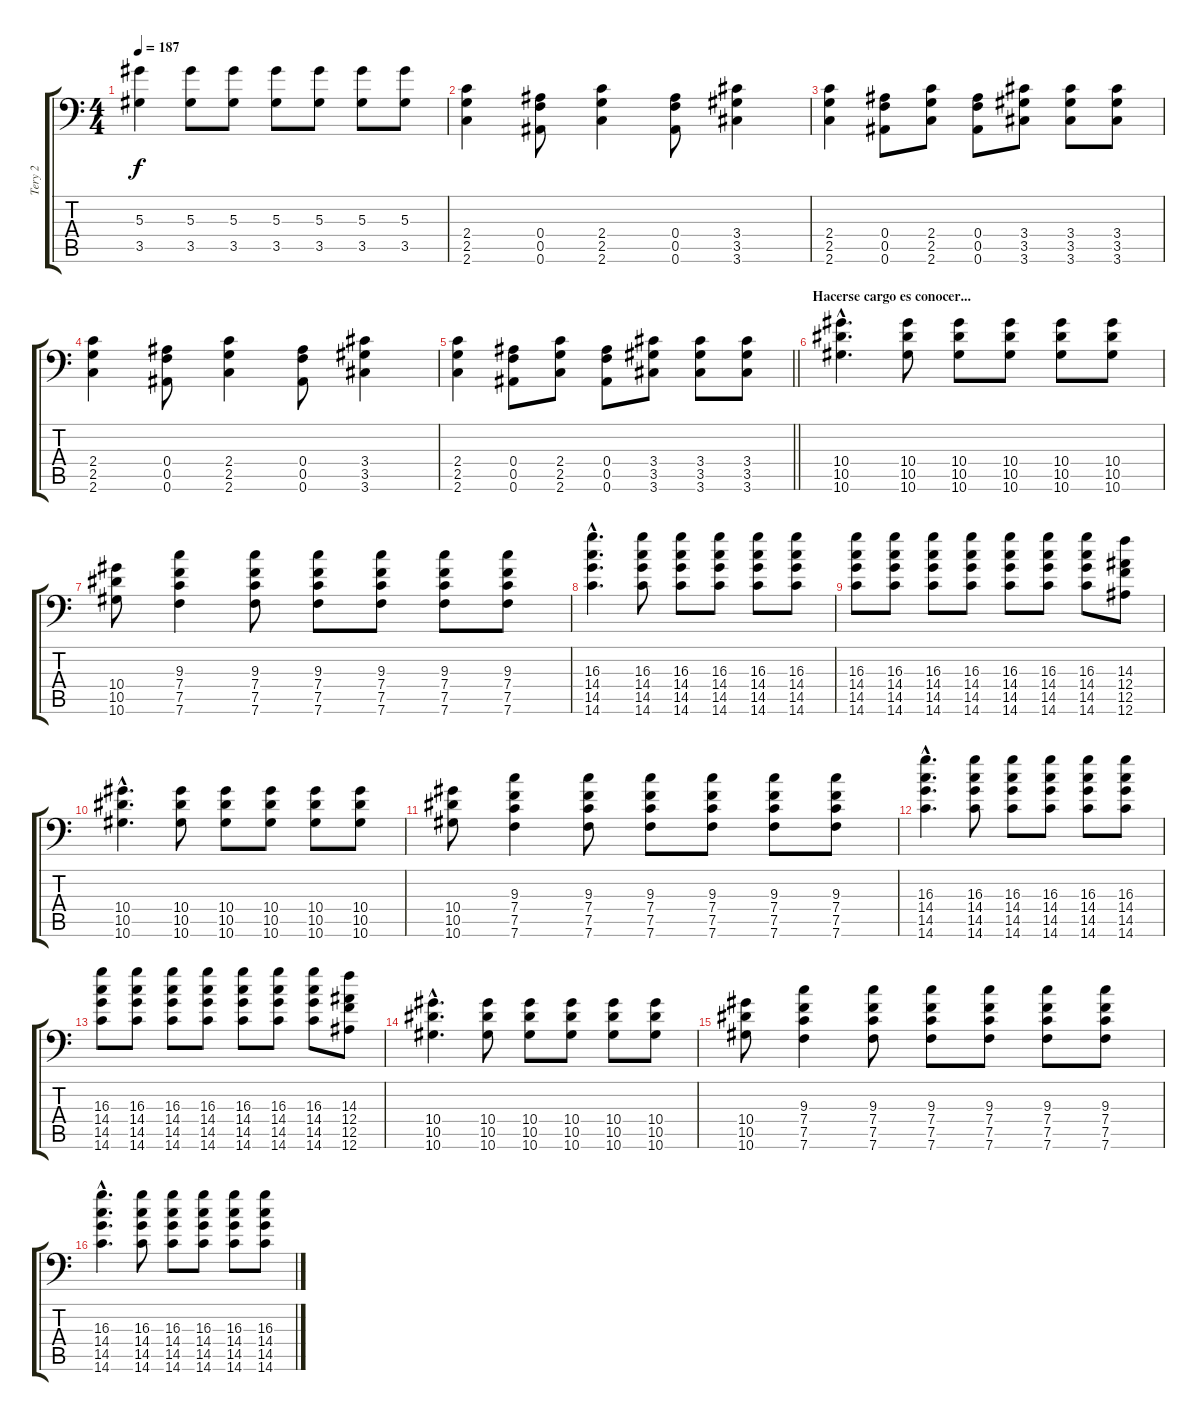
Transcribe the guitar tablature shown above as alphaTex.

\track ("Tery 2" "Tery 2") {instrument distortionguitar}
\staff {score tabs}
\tuning (C4 G3 Eb3 Bb2 F2 Bb1) {hide}
\ts (4 4)
\tempo 187
\clef f4
\ks c
(5.3 3.5).4{dy f} (5.3 3.5).8 (5.3 3.5).8 (5.3 3.5).8 (5.3 3.5).8 (5.3 3.5).8 (5.3 3.5).8 |
(2.4 2.5 2.6).4 (0.4 0.5 0.6).8 (2.4 2.5 2.6).4 (0.4 0.5 0.6).8 (3.4 3.5 3.6).4 |
(2.4 2.5 2.6).4 (0.4 0.5 0.6).8 (2.4 2.5 2.6).8 (0.4 0.5 0.6).8 (3.4 3.5 3.6).8 (3.4 3.5 3.6).8 (3.4 3.5 3.6).8 |
(2.4 2.5 2.6).4 (0.4 0.5 0.6).8 (2.4 2.5 2.6).4 (0.4 0.5 0.6).8 (3.4 3.5 3.6).4 |
\barLineRight lightlight
(2.4 2.5 2.6).4 (0.4 0.5 0.6).8 (2.4 2.5 2.6).8 (0.4 0.5 0.6).8 (3.4 3.5 3.6).8 (3.4 3.5 3.6).8 (3.4 3.5 3.6).8 |
\section ("" "Hacerse cargo es conocer...")
(10.4{hac} 10.5{hac} 10.6{hac}).4{d} (10.4 10.5 10.6).8 (10.4 10.5 10.6).8 (10.4 10.5 10.6).8 (10.4 10.5 10.6).8 (10.4 10.5 10.6).8 |
(10.4 10.5 10.6).8 (9.3 7.4 7.5 7.6).4 (9.3 7.4 7.5 7.6).8 (9.3 7.4 7.5 7.6).8 (9.3 7.4 7.5 7.6).8 (9.3 7.4 7.5 7.6).8 (9.3 7.4 7.5 7.6).8 |
(16.3{hac} 14.4{hac} 14.5{hac} 14.6{hac}).4{d} (16.3 14.4 14.5 14.6).8 (16.3 14.4 14.5 14.6).8 (16.3 14.4 14.5 14.6).8 (16.3 14.4 14.5 14.6).8 (16.3 14.4 14.5 14.6).8 |
(16.3 14.4 14.5 14.6).8 (16.3 14.4 14.5 14.6).8 (16.3 14.4 14.5 14.6).8 (16.3 14.4 14.5 14.6).8 (16.3 14.4 14.5 14.6).8 (16.3 14.4 14.5 14.6).8 (16.3 14.4 14.5 14.6).8 (14.3 12.4 12.5 12.6).8 |
(10.4{hac} 10.5{hac} 10.6{hac}).4{d} (10.4 10.5 10.6).8 (10.4 10.5 10.6).8 (10.4 10.5 10.6).8 (10.4 10.5 10.6).8 (10.4 10.5 10.6).8 |
(10.4 10.5 10.6).8 (9.3 7.4 7.5 7.6).4 (9.3 7.4 7.5 7.6).8 (9.3 7.4 7.5 7.6).8 (9.3 7.4 7.5 7.6).8 (9.3 7.4 7.5 7.6).8 (9.3 7.4 7.5 7.6).8 |
(16.3{hac} 14.4{hac} 14.5{hac} 14.6{hac}).4{d} (16.3 14.4 14.5 14.6).8 (16.3 14.4 14.5 14.6).8 (16.3 14.4 14.5 14.6).8 (16.3 14.4 14.5 14.6).8 (16.3 14.4 14.5 14.6).8 |
(16.3 14.4 14.5 14.6).8 (16.3 14.4 14.5 14.6).8 (16.3 14.4 14.5 14.6).8 (16.3 14.4 14.5 14.6).8 (16.3 14.4 14.5 14.6).8 (16.3 14.4 14.5 14.6).8 (16.3 14.4 14.5 14.6).8 (14.3 12.4 12.5 12.6).8 |
(10.4{hac} 10.5{hac} 10.6{hac}).4{d} (10.4 10.5 10.6).8 (10.4 10.5 10.6).8 (10.4 10.5 10.6).8 (10.4 10.5 10.6).8 (10.4 10.5 10.6).8 |
(10.4 10.5 10.6).8 (9.3 7.4 7.5 7.6).4 (9.3 7.4 7.5 7.6).8 (9.3 7.4 7.5 7.6).8 (9.3 7.4 7.5 7.6).8 (9.3 7.4 7.5 7.6).8 (9.3 7.4 7.5 7.6).8 |
(16.3{hac} 14.4{hac} 14.5{hac} 14.6{hac}).4{d} (16.3 14.4 14.5 14.6).8 (16.3 14.4 14.5 14.6).8 (16.3 14.4 14.5 14.6).8 (16.3 14.4 14.5 14.6).8 (16.3 14.4 14.5 14.6).8
